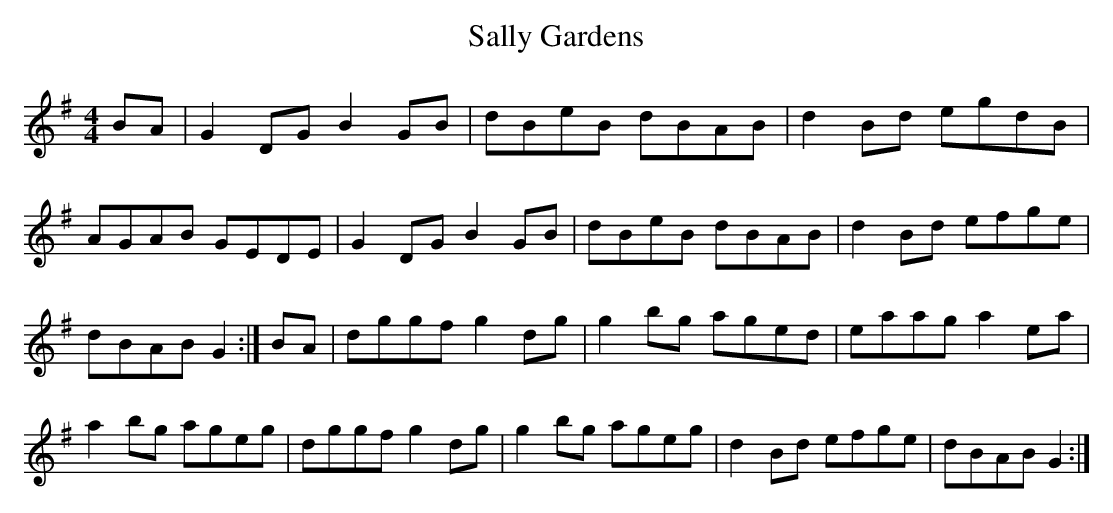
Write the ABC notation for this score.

X:1
T:Sally Gardens
M:4/4
L:1/8
K:G
BA|G2 DG B2 GB | dBeB dBAB | d2 Bd egdB | AGAB GEDE|\
G2 DG B2 GB | dBeB dBAB | d2 Bd efge | dBAB G2:|\
BA|dggf g2 dg | g2 bg aged | eaag a2 ea | a2 bg ageg |\
dggf g2 dg | g2 bg ageg | d2 Bd efge | dBAB G2:|
